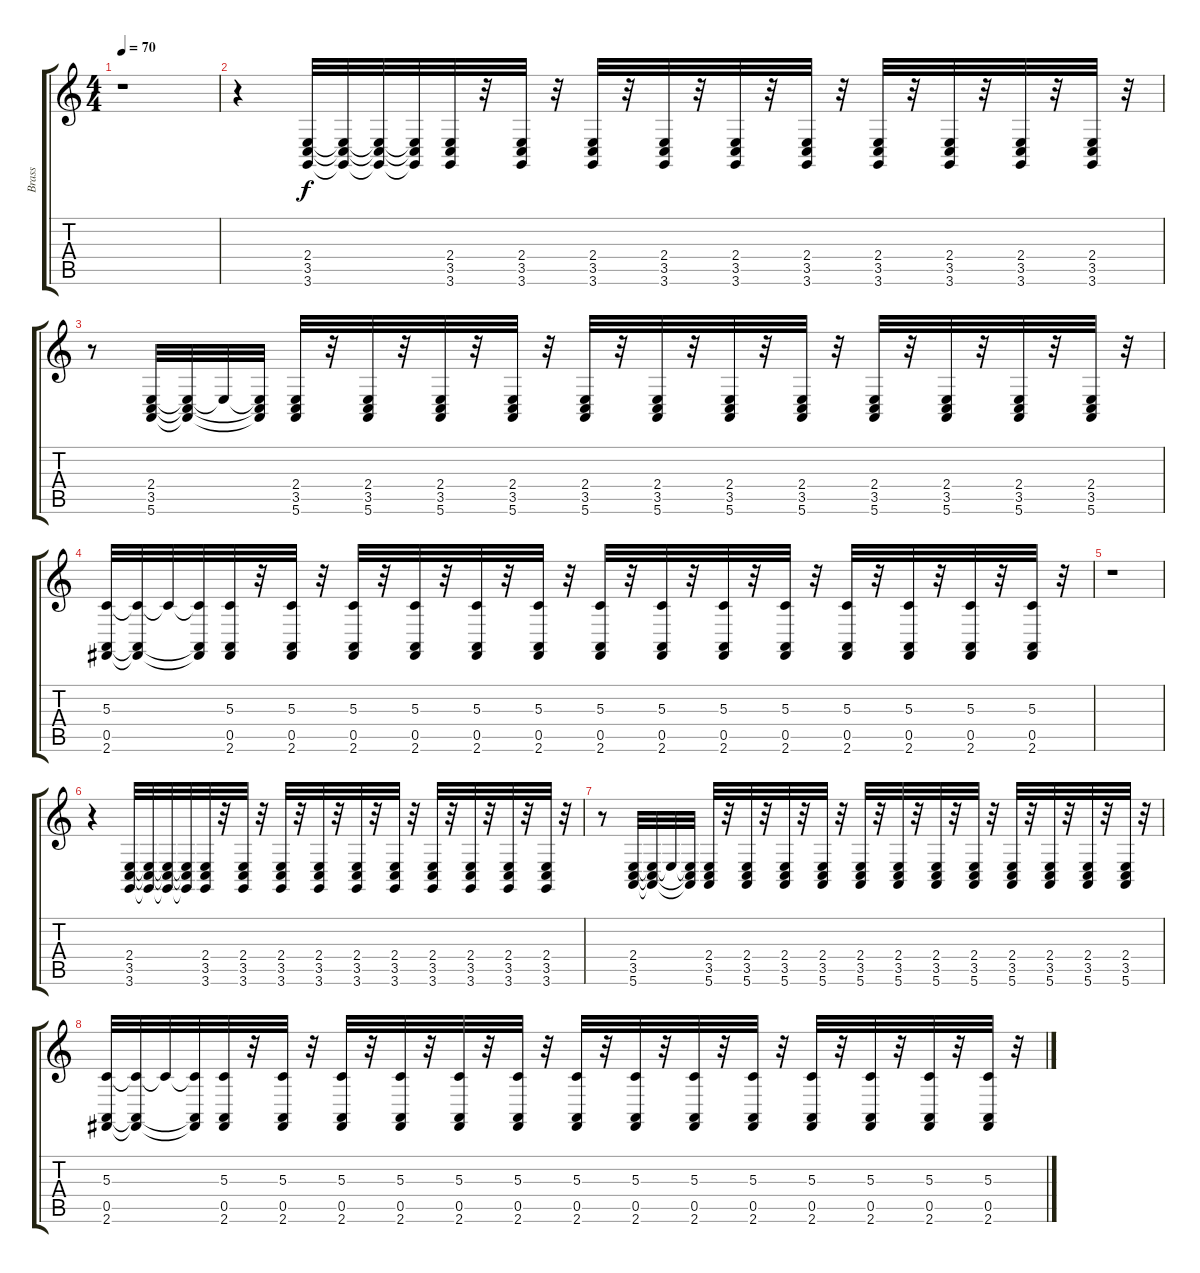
\track ("Brass" "Brass") {instrument brasssection}
\staff {score tabs}
\tuning (E4 B3 G3 D3 A2 E2) {hide}
\ts (4 4)
\tempo 70
\clef g2
\ks c
r.1{dy f} |
r.4 (2.4 3.5 3.6).32 (2.4{t} 3.5{t} 3.6{t}).32 (2.4{t} 3.5{t} 3.6{t}).32 (2.4{t} 3.5{t} 3.6{t}).32 (2.4 3.5 3.6).32 r.32 (2.4 3.5 3.6).32 r.32 (2.4 3.5 3.6).32 r.32 (2.4 3.5 3.6).32 r.32 (2.4 3.5 3.6).32 r.32 (2.4 3.5 3.6).32 r.32 (2.4 3.5 3.6).32 r.32 (2.4 3.5 3.6).32 r.32 (2.4 3.5 3.6).32 r.32 (2.4 3.5 3.6).32 r.32 |
r.8 (2.4 3.5 5.6).32 (2.4{t} 3.5{t} 5.6{t}).32 2.4{t}.32 (2.4{t} 3.5{t} 5.6{t}).32 (2.4 3.5 5.6).32 r.32 (2.4 3.5 5.6).32 r.32 (2.4 3.5 5.6).32 r.32 (2.4 3.5 5.6).32 r.32 (2.4 3.5 5.6).32 r.32 (2.4 3.5 5.6).32 r.32 (2.4 3.5 5.6).32 r.32 (2.4 3.5 5.6).32 r.32 (2.4 3.5 5.6).32 r.32 (2.4 3.5 5.6).32 r.32 (2.4 3.5 5.6).32 r.32 (2.4 3.5 5.6).32 r.32 |
(5.3 0.5 2.6).32 (5.3{t} 0.5{t} 2.6{t}).32 5.3{t}.32 (5.3{t} 0.5{t} 2.6{t}).32 (5.3 0.5 2.6).32 r.32 (5.3 0.5 2.6).32 r.32 (5.3 0.5 2.6).32 r.32 (5.3 0.5 2.6).32 r.32 (5.3 0.5 2.6).32 r.32 (5.3 0.5 2.6).32 r.32 (5.3 0.5 2.6).32 r.32 (5.3 0.5 2.6).32 r.32 (5.3 0.5 2.6).32 r.32 (5.3 0.5 2.6).32 r.32 (5.3 0.5 2.6).32 r.32 (5.3 0.5 2.6).32 r.32 (5.3 0.5 2.6).32 r.32 (5.3 0.5 2.6).32 r.32 |
r.1 |
r.4 (2.4 3.5 3.6).32 (2.4{t} 3.5{t} 3.6{t}).32 (2.4{t} 3.5{t} 3.6{t}).32 (2.4{t} 3.5{t} 3.6{t}).32 (2.4 3.5 3.6).32 r.32 (2.4 3.5 3.6).32 r.32 (2.4 3.5 3.6).32 r.32 (2.4 3.5 3.6).32 r.32 (2.4 3.5 3.6).32 r.32 (2.4 3.5 3.6).32 r.32 (2.4 3.5 3.6).32 r.32 (2.4 3.5 3.6).32 r.32 (2.4 3.5 3.6).32 r.32 (2.4 3.5 3.6).32 r.32 |
r.8 (2.4 3.5 5.6).32 (2.4{t} 3.5{t} 5.6{t}).32 2.4{t}.32 (2.4{t} 3.5{t} 5.6{t}).32 (2.4 3.5 5.6).32 r.32 (2.4 3.5 5.6).32 r.32 (2.4 3.5 5.6).32 r.32 (2.4 3.5 5.6).32 r.32 (2.4 3.5 5.6).32 r.32 (2.4 3.5 5.6).32 r.32 (2.4 3.5 5.6).32 r.32 (2.4 3.5 5.6).32 r.32 (2.4 3.5 5.6).32 r.32 (2.4 3.5 5.6).32 r.32 (2.4 3.5 5.6).32 r.32 (2.4 3.5 5.6).32 r.32 |
(5.3 0.5 2.6).32 (5.3{t} 0.5{t} 2.6{t}).32 5.3{t}.32 (5.3{t} 0.5{t} 2.6{t}).32 (5.3 0.5 2.6).32 r.32 (5.3 0.5 2.6).32 r.32 (5.3 0.5 2.6).32 r.32 (5.3 0.5 2.6).32 r.32 (5.3 0.5 2.6).32 r.32 (5.3 0.5 2.6).32 r.32 (5.3 0.5 2.6).32 r.32 (5.3 0.5 2.6).32 r.32 (5.3 0.5 2.6).32 r.32 (5.3 0.5 2.6).32 r.32 (5.3 0.5 2.6).32 r.32 (5.3 0.5 2.6).32 r.32 (5.3 0.5 2.6).32 r.32 (5.3 0.5 2.6).32 r.32
